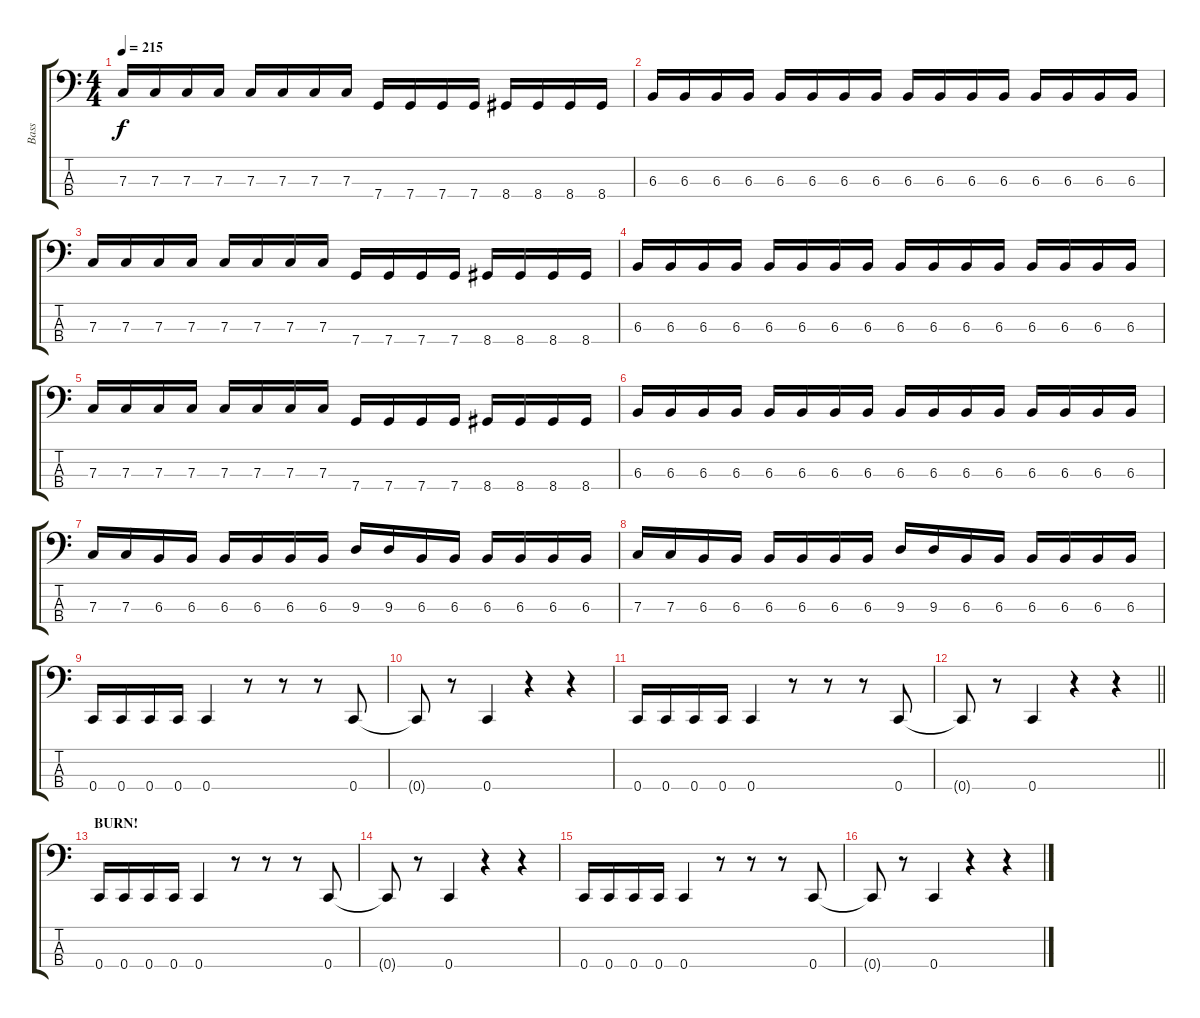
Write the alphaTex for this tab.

\track ("Bass" "Bass") {instrument electricbassfinger}
\staff {score tabs}
\tuning (Eb2 Bb1 F1 C1) {hide}
\ts (4 4)
\tempo 215
\clef f4
\ks c
7.3.16{dy f} 7.3.16 7.3.16 7.3.16 7.3.16 7.3.16 7.3.16 7.3.16 7.4.16 7.4.16 7.4.16 7.4.16 8.4.16 8.4.16 8.4.16 8.4.16 |
6.3.16 6.3.16 6.3.16 6.3.16 6.3.16 6.3.16 6.3.16 6.3.16 6.3.16 6.3.16 6.3.16 6.3.16 6.3.16 6.3.16 6.3.16 6.3.16 |
7.3.16 7.3.16 7.3.16 7.3.16 7.3.16 7.3.16 7.3.16 7.3.16 7.4.16 7.4.16 7.4.16 7.4.16 8.4.16 8.4.16 8.4.16 8.4.16 |
6.3.16 6.3.16 6.3.16 6.3.16 6.3.16 6.3.16 6.3.16 6.3.16 6.3.16 6.3.16 6.3.16 6.3.16 6.3.16 6.3.16 6.3.16 6.3.16 |
7.3.16 7.3.16 7.3.16 7.3.16 7.3.16 7.3.16 7.3.16 7.3.16 7.4.16 7.4.16 7.4.16 7.4.16 8.4.16 8.4.16 8.4.16 8.4.16 |
6.3.16 6.3.16 6.3.16 6.3.16 6.3.16 6.3.16 6.3.16 6.3.16 6.3.16 6.3.16 6.3.16 6.3.16 6.3.16 6.3.16 6.3.16 6.3.16 |
7.3.16 7.3.16 6.3.16 6.3.16 6.3.16 6.3.16 6.3.16 6.3.16 9.3.16 9.3.16 6.3.16 6.3.16 6.3.16 6.3.16 6.3.16 6.3.16 |
7.3.16 7.3.16 6.3.16 6.3.16 6.3.16 6.3.16 6.3.16 6.3.16 9.3.16 9.3.16 6.3.16 6.3.16 6.3.16 6.3.16 6.3.16 6.3.16 |
0.4.16 0.4.16 0.4.16 0.4.16 0.4.4 r.8 r.8 r.8 0.4.8 |
0.4{t}.8 r.8 0.4.4 r.4 r.4 |
0.4.16 0.4.16 0.4.16 0.4.16 0.4.4 r.8 r.8 r.8 0.4.8 |
\barLineRight lightlight
0.4{t}.8 r.8 0.4.4 r.4 r.4 |
\section ("" "BURN!")
0.4.16 0.4.16 0.4.16 0.4.16 0.4.4 r.8 r.8 r.8 0.4.8 |
0.4{t}.8 r.8 0.4.4 r.4 r.4 |
0.4.16 0.4.16 0.4.16 0.4.16 0.4.4 r.8 r.8 r.8 0.4.8 |
0.4{t}.8 r.8 0.4.4 r.4 r.4
